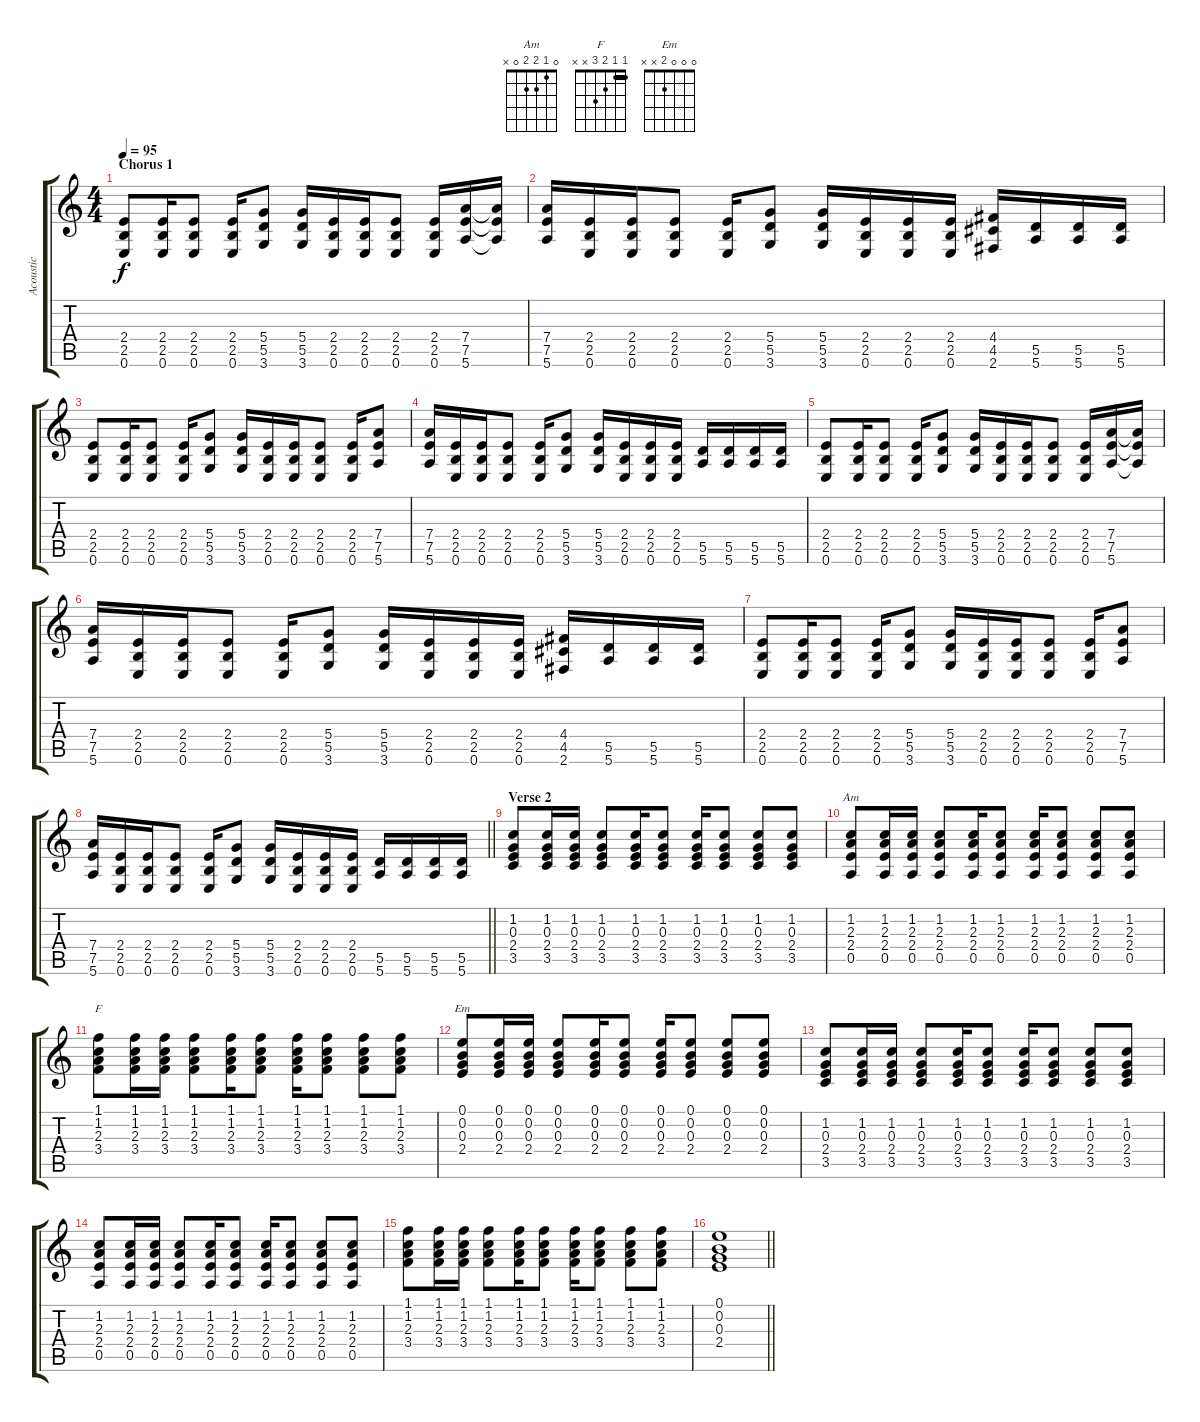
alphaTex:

\track ("Acoustic" "Acoustic") {instrument acousticguitarsteel}
\staff {score tabs}
\tuning (E4 B3 G3 D3 A2 E2) {hide}
\chord ("Am" 0 1 2 2 0 x)
\chord ("F" 1 1 2 3 x x) {barre 1}
\chord ("Em" 0 0 0 2 x x)
\ts (4 4)
\section ("" "Chorus 1")
\tempo 95
\clef g2
\ks c
(2.4 2.5 0.6).8{dy f} (2.4 2.5 0.6).16 (2.4 2.5 0.6).8 (2.4 2.5 0.6).16 (5.4 5.5 3.6).8 (5.4 5.5 3.6).16 (2.4 2.5 0.6).16 (2.4 2.5 0.6).16 (2.4 2.5 0.6).8 (2.4 2.5 0.6).16 (7.4 7.5 5.6).16 (7.4{t} 7.5{t} 5.6{t}).16 |
(7.4 7.5 5.6).16 (2.4 2.5 0.6).16 (2.4 2.5 0.6).16 (2.4 2.5 0.6).8 (2.4 2.5 0.6).16 (5.4 5.5 3.6).8 (5.4 5.5 3.6).16 (2.4 2.5 0.6).16 (2.4 2.5 0.6).16 (2.4 2.5 0.6).16 (4.4 4.5 2.6).16 (5.5 5.6).16 (5.5 5.6).16 (5.5 5.6).16 |
(2.4 2.5 0.6).8 (2.4 2.5 0.6).16 (2.4 2.5 0.6).8 (2.4 2.5 0.6).16 (5.4 5.5 3.6).8 (5.4 5.5 3.6).16 (2.4 2.5 0.6).16 (2.4 2.5 0.6).16 (2.4 2.5 0.6).8 (2.4 2.5 0.6).16 (7.4 7.5 5.6).8 |
(7.4 7.5 5.6).16 (2.4 2.5 0.6).16 (2.4 2.5 0.6).16 (2.4 2.5 0.6).8 (2.4 2.5 0.6).16 (5.4 5.5 3.6).8 (5.4 5.5 3.6).16 (2.4 2.5 0.6).16 (2.4 2.5 0.6).16 (2.4 2.5 0.6).16 (5.5 5.6).16 (5.5 5.6).16 (5.5 5.6).16 (5.5 5.6).16 |
(2.4 2.5 0.6).8 (2.4 2.5 0.6).16 (2.4 2.5 0.6).8 (2.4 2.5 0.6).16 (5.4 5.5 3.6).8 (5.4 5.5 3.6).16 (2.4 2.5 0.6).16 (2.4 2.5 0.6).16 (2.4 2.5 0.6).8 (2.4 2.5 0.6).16 (7.4 7.5 5.6).16 (7.4{t} 7.5{t} 5.6{t}).16 |
(7.4 7.5 5.6).16 (2.4 2.5 0.6).16 (2.4 2.5 0.6).16 (2.4 2.5 0.6).8 (2.4 2.5 0.6).16 (5.4 5.5 3.6).8 (5.4 5.5 3.6).16 (2.4 2.5 0.6).16 (2.4 2.5 0.6).16 (2.4 2.5 0.6).16 (4.4 4.5 2.6).16 (5.5 5.6).16 (5.5 5.6).16 (5.5 5.6).16 |
(2.4 2.5 0.6).8 (2.4 2.5 0.6).16 (2.4 2.5 0.6).8 (2.4 2.5 0.6).16 (5.4 5.5 3.6).8 (5.4 5.5 3.6).16 (2.4 2.5 0.6).16 (2.4 2.5 0.6).16 (2.4 2.5 0.6).8 (2.4 2.5 0.6).16 (7.4 7.5 5.6).8 |
\barLineRight lightlight
(7.4 7.5 5.6).16 (2.4 2.5 0.6).16 (2.4 2.5 0.6).16 (2.4 2.5 0.6).8 (2.4 2.5 0.6).16 (5.4 5.5 3.6).8 (5.4 5.5 3.6).16 (2.4 2.5 0.6).16 (2.4 2.5 0.6).16 (2.4 2.5 0.6).16 (5.5 5.6).16 (5.5 5.6).16 (5.5 5.6).16 (5.5 5.6).16 |
\section ("" "Verse 2")
(1.2 0.3 2.4 3.5).8 (1.2 0.3 2.4 3.5).16 (1.2 0.3 2.4 3.5).16 (1.2 0.3 2.4 3.5).8 (1.2 0.3 2.4 3.5).16 (1.2 0.3 2.4 3.5).8 (1.2 0.3 2.4 3.5).16 (1.2 0.3 2.4 3.5).8 (1.2 0.3 2.4 3.5).8 (1.2 0.3 2.4 3.5).8 |
(1.2 2.3 2.4 0.5).8{ch "Am"} (1.2 2.3 2.4 0.5).16 (1.2 2.3 2.4 0.5).16 (1.2 2.3 2.4 0.5).8 (1.2 2.3 2.4 0.5).16 (1.2 2.3 2.4 0.5).8 (1.2 2.3 2.4 0.5).16 (1.2 2.3 2.4 0.5).8 (1.2 2.3 2.4 0.5).8 (1.2 2.3 2.4 0.5).8 |
(1.1 1.2 2.3 3.4).8{ch "F"} (1.1 1.2 2.3 3.4).16 (1.1 1.2 2.3 3.4).16 (1.1 1.2 2.3 3.4).8 (1.1 1.2 2.3 3.4).16 (1.1 1.2 2.3 3.4).8 (1.1 1.2 2.3 3.4).16 (1.1 1.2 2.3 3.4).8 (1.1 1.2 2.3 3.4).8 (1.1 1.2 2.3 3.4).8 |
(0.1 0.2 0.3 2.4).8{ch "Em"} (0.1 0.2 0.3 2.4).16 (0.1 0.2 0.3 2.4).16 (0.1 0.2 0.3 2.4).8 (0.1 0.2 0.3 2.4).16 (0.1 0.2 0.3 2.4).8 (0.1 0.2 0.3 2.4).16 (0.1 0.2 0.3 2.4).8 (0.1 0.2 0.3 2.4).8 (0.1 0.2 0.3 2.4).8 |
(1.2 0.3 2.4 3.5).8 (1.2 0.3 2.4 3.5).16 (1.2 0.3 2.4 3.5).16 (1.2 0.3 2.4 3.5).8 (1.2 0.3 2.4 3.5).16 (1.2 0.3 2.4 3.5).8 (1.2 0.3 2.4 3.5).16 (1.2 0.3 2.4 3.5).8 (1.2 0.3 2.4 3.5).8 (1.2 0.3 2.4 3.5).8 |
(1.2 2.3 2.4 0.5).8 (1.2 2.3 2.4 0.5).16 (1.2 2.3 2.4 0.5).16 (1.2 2.3 2.4 0.5).8 (1.2 2.3 2.4 0.5).16 (1.2 2.3 2.4 0.5).8 (1.2 2.3 2.4 0.5).16 (1.2 2.3 2.4 0.5).8 (1.2 2.3 2.4 0.5).8 (1.2 2.3 2.4 0.5).8 |
(1.1 1.2 2.3 3.4).8 (1.1 1.2 2.3 3.4).16 (1.1 1.2 2.3 3.4).16 (1.1 1.2 2.3 3.4).8 (1.1 1.2 2.3 3.4).16 (1.1 1.2 2.3 3.4).8 (1.1 1.2 2.3 3.4).16 (1.1 1.2 2.3 3.4).8 (1.1 1.2 2.3 3.4).8 (1.1 1.2 2.3 3.4).8 |
\barLineRight lightlight
(0.1 0.2 0.3 2.4).1
